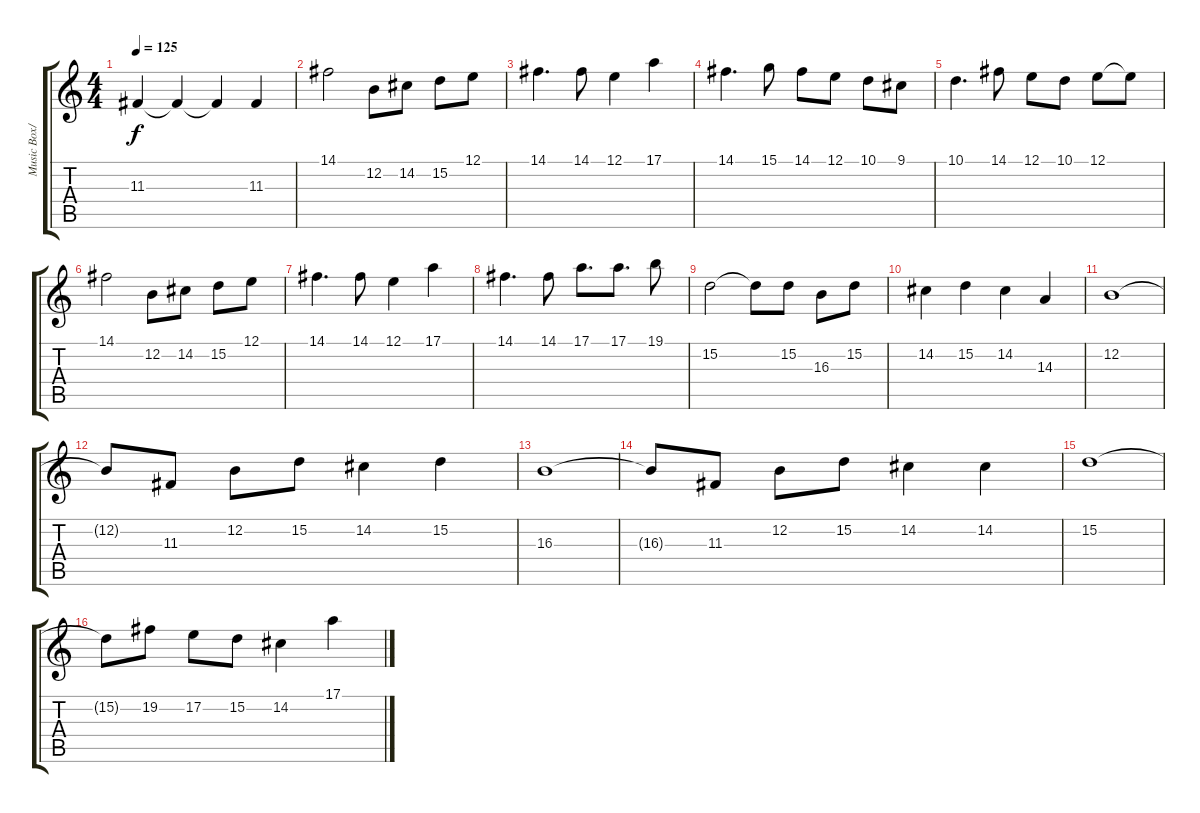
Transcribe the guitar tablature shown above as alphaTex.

\track ("Music Box/Vocals" "Music Box/") {instrument ocarina}
\staff {score tabs}
\tuning (E4 B3 G3 D3 A2 E2) {hide}
\ts (4 4)
\tempo 125
\clef g2
\ks c
11.3.4{dy f} 11.3{t}.4 11.3{t}.4 11.3.4 |
14.1.2 12.2.8 14.2.8 15.2.8 12.1.8 |
14.1.4{d} 14.1.8 12.1.4 17.1.4 |
14.1.4{d} 15.1.8 14.1.8 12.1.8 10.1.8 9.1.8 |
10.1.4{d} 14.1.8 12.1.8 10.1.8 12.1.8 12.1{t}.8 |
14.1.2 12.2.8 14.2.8 15.2.8 12.1.8 |
14.1.4{d} 14.1.8 12.1.4 17.1.4 |
14.1.4{d} 14.1.8 17.1.8{d} 17.1.8{d} 19.1.8 |
15.2.2 15.2{t}.8 15.2.8 16.3.8 15.2.8 |
14.2.4 15.2.4 14.2.4 14.3.4 |
12.2.1 |
12.2{t}.8 11.3.8 12.2.8 15.2.8 14.2.4 15.2.4 |
16.3.1 |
16.3{t}.8 11.3.8 12.2.8 15.2.8 14.2.4 14.2.4 |
15.2.1 |
15.2{t}.8 19.2.8 17.2.8 15.2.8 14.2.4 17.1.4
